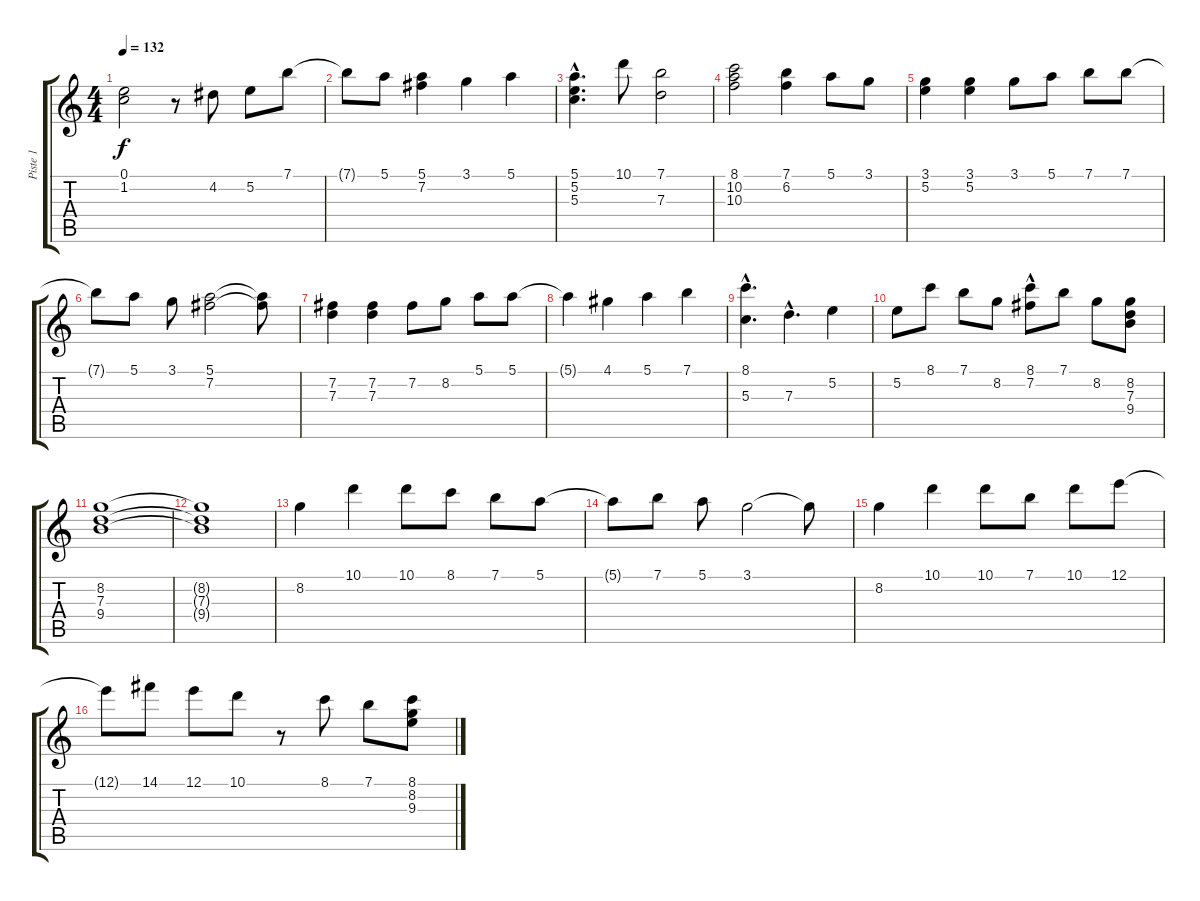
\track ("Piste 1" "Piste 1") {instrument acousticguitarsteel}
\staff {score tabs}
\tuning (E4 B3 G3 D3 A2 E2) {hide}
\ts (4 4)
\tempo 132
\clef g2
\ks c
(0.1 1.2).2{dy f} r.8 4.2.8 5.2.8 7.1.8 |
7.1{t}.8 5.1.8 (5.1 7.2).4 3.1.4 5.1.4 |
(5.1{hac} 5.2{hac} 5.3{hac}).4{d} 10.1.8 (7.1 7.3).2 |
(8.1 10.2 10.3).2 (7.1 6.2).4 5.1.8 3.1.8 |
(3.1 5.2).4 (3.1 5.2).4 3.1.8 5.1.8 7.1.8 7.1.8 |
7.1{t}.8 5.1.8 3.1.8 (5.1 7.2).2 (5.1{t} 7.2{t}).8 |
(7.2 7.3).4 (7.2 7.3).4 7.2.8 8.2.8 5.1.8 5.1.8 |
5.1{t}.4 4.1.4 5.1.4 7.1.4 |
(8.1 5.3{hac}).4{d} 7.3{hac}.4{d} 5.2.4 |
5.2.8 8.1.8 7.1.8 8.2.8 (8.1 7.2{hac}).8 7.1.8 8.2.8 (8.2 7.3 9.4).8 |
(8.2 7.3 9.4).1 |
(8.2{t} 7.3{t} 9.4{t}).1 |
8.2.4 10.1.4 10.1.8 8.1.8 7.1.8 5.1.8 |
5.1{t}.8 7.1.8 5.1.8 3.1.2 3.1{t}.8 |
8.2.4 10.1.4 10.1.8 7.1.8 10.1.8 12.1.8 |
12.1{t}.8 14.1.8 12.1.8 10.1.8 r.8 8.1.8 7.1.8 (8.1 8.2 9.3).8
